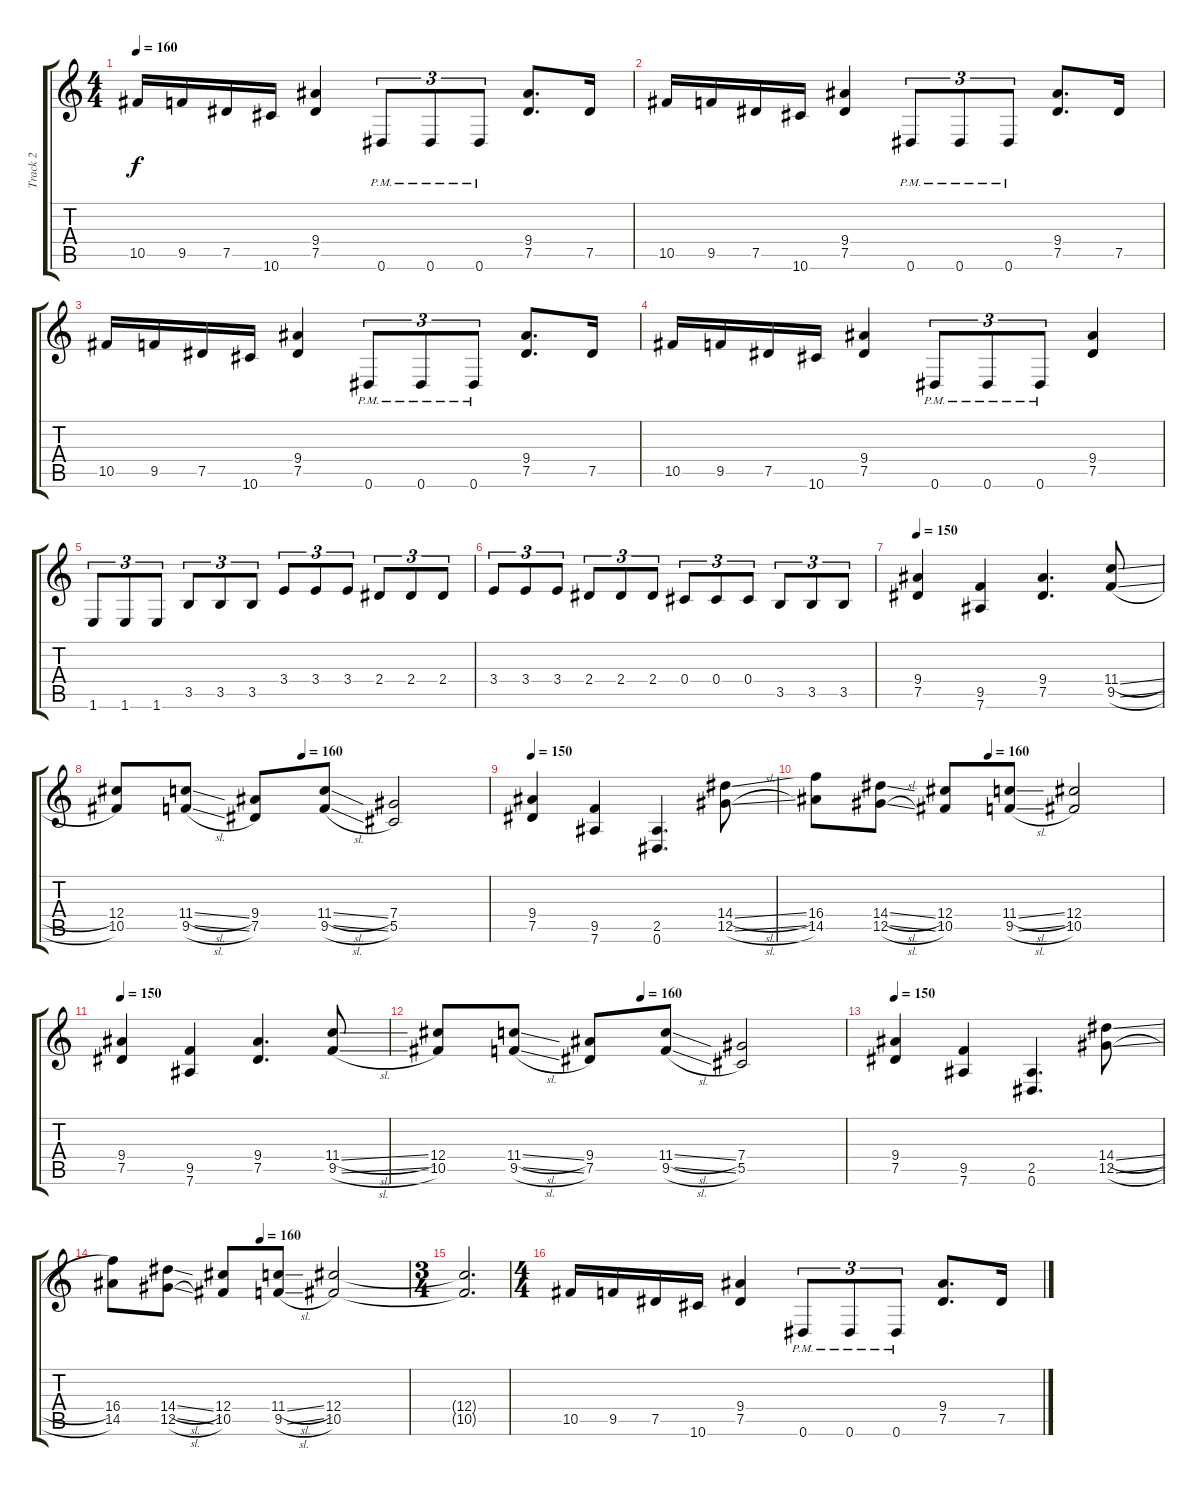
\track ("Track 2" "Track 2") {instrument distortionguitar}
\staff {score tabs}
\tuning (Eb4 Bb3 Gb3 Db3 Ab2 Eb2) {hide}
\ts (4 4)
\tempo 160
\clef g2
\ks c
10.5.16{dy f} 9.5.16 7.5.16 10.6.16 (9.4 7.5).4 0.6{pm}.8{tu (3 2)} 0.6{pm}.8{tu (3 2)} 0.6{pm}.8{tu (3 2)} (9.4 7.5).8{d} 7.5.16 |
10.5.16 9.5.16 7.5.16 10.6.16 (9.4 7.5).4 0.6{pm}.8{tu (3 2)} 0.6{pm}.8{tu (3 2)} 0.6{pm}.8{tu (3 2)} (9.4 7.5).8{d} 7.5.16 |
10.5.16 9.5.16 7.5.16 10.6.16 (9.4 7.5).4 0.6{pm}.8{tu (3 2)} 0.6{pm}.8{tu (3 2)} 0.6{pm}.8{tu (3 2)} (9.4 7.5).8{d} 7.5.16 |
10.5.16 9.5.16 7.5.16 10.6.16 (9.4 7.5).4 0.6{pm}.8{tu (3 2)} 0.6{pm}.8{tu (3 2)} 0.6{pm}.8{tu (3 2)} (9.4 7.5).4 |
1.6.8{tu (3 2)} 1.6.8{tu (3 2)} 1.6.8{tu (3 2)} 3.5.8{tu (3 2)} 3.5.8{tu (3 2)} 3.5.8{tu (3 2)} 3.4.8{tu (3 2)} 3.4.8{tu (3 2)} 3.4.8{tu (3 2)} 2.4.8{tu (3 2)} 2.4.8{tu (3 2)} 2.4.8{tu (3 2)} |
3.4.8{tu (3 2)} 3.4.8{tu (3 2)} 3.4.8{tu (3 2)} 2.4.8{tu (3 2)} 2.4.8{tu (3 2)} 2.4.8{tu (3 2)} 0.4.8{tu (3 2)} 0.4.8{tu (3 2)} 0.4.8{tu (3 2)} 3.5.8{tu (3 2)} 3.5.8{tu (3 2)} 3.5.8{tu (3 2)} |
\tempo 150
(9.4 7.5).4 (9.5 7.6).4 (9.4 7.5).4{d} (11.4{sl} 9.5{sl}).8 |
\tempo (160 0.5)
(12.4 10.5).8 (11.4{sl} 9.5{sl}).8 (9.4 7.5).8 (11.4{sl} 9.5{sl}).8 (7.4 5.5).2 |
\tempo 150
(9.4 7.5).4 (9.5 7.6).4 (2.5 0.6).4{d} (14.4{sl} 12.5{sl}).8 |
\tempo (160 0.5)
(16.4 14.5).8 (14.4{sl} 12.5{sl}).8 (12.4 10.5).8 (11.4{sl} 9.5{sl}).8 (12.4 10.5).2 |
\tempo 150
(9.4 7.5).4 (9.5 7.6).4 (9.4 7.5).4{d} (11.4{sl} 9.5{sl}).8 |
\tempo (160 0.5)
(12.4 10.5).8 (11.4{sl} 9.5{sl}).8 (9.4 7.5).8 (11.4{sl} 9.5{sl}).8 (7.4 5.5).2 |
\tempo 150
(9.4 7.5).4 (9.5 7.6).4 (2.5 0.6).4{d} (14.4{sl} 12.5{sl}).8 |
\tempo (160 0.5)
(16.4 14.5).8 (14.4{sl} 12.5{sl}).8 (12.4 10.5).8 (11.4{sl} 9.5{sl}).8 (12.4 10.5).2 |
\ts (3 4)
(12.4{t} 10.5{t}).2{d} |
\ts (4 4)
10.5.16 9.5.16 7.5.16 10.6.16 (9.4 7.5).4 0.6{pm}.8{tu (3 2)} 0.6{pm}.8{tu (3 2)} 0.6{pm}.8{tu (3 2)} (9.4 7.5).8{d} 7.5.16
